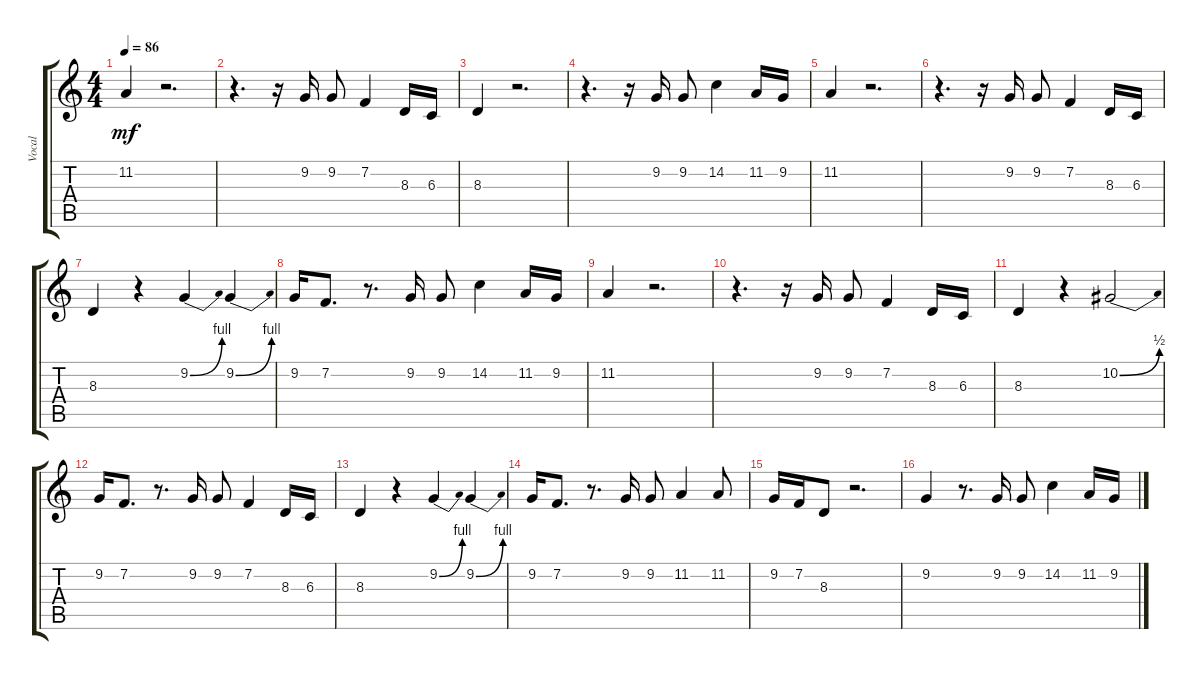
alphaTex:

\track ("Vocal" "Vocal") {instrument lead6voice}
\staff {score tabs}
\tuning (Eb4 Bb3 Gb3 Db3 Ab2 Eb2) {hide}
\ts (4 4)
\tempo 86
\clef g2
\ks c
11.2{t}.4{dy mf} r.2{d} |
r.4{d} r.16 9.2.16 9.2.8 7.2.4 8.3.16 6.3.16 |
8.3.4 r.2{d} |
r.4{d} r.16 9.2.16 9.2.8 14.2.4 11.2.16 9.2.16 |
11.2.4 r.2{d} |
r.4{d} r.16 9.2.16 9.2.8 7.2.4 8.3.16 6.3.16 |
8.3.4 r.4 9.2{be (bend 0 0 60 4)}.4 9.2{be (bend 0 0 60 4)}.4 |
9.2.16 7.2.8{d} r.8{d} 9.2.16 9.2.8 14.2.4 11.2.16 9.2.16 |
11.2.4 r.2{d} |
r.4{d} r.16 9.2.16 9.2.8 7.2.4 8.3.16 6.3.16 |
8.3.4 r.4 10.2{be (bend 0 0 60 2)}.2 |
9.2.16 7.2.8{d} r.8{d} 9.2.16 9.2.8 7.2.4 8.3.16 6.3.16 |
8.3.4 r.4 9.2{be (bend 0 0 60 4)}.4 9.2{be (bend 0 0 60 4)}.4 |
9.2.16 7.2.8{d} r.8{d} 9.2.16 9.2.8 11.2.4 11.2.8 |
9.2.16 7.2.16 8.3.8 r.2{d} |
9.2.4 r.8{d} 9.2.16 9.2.8 14.2.4 11.2.16 9.2.16
